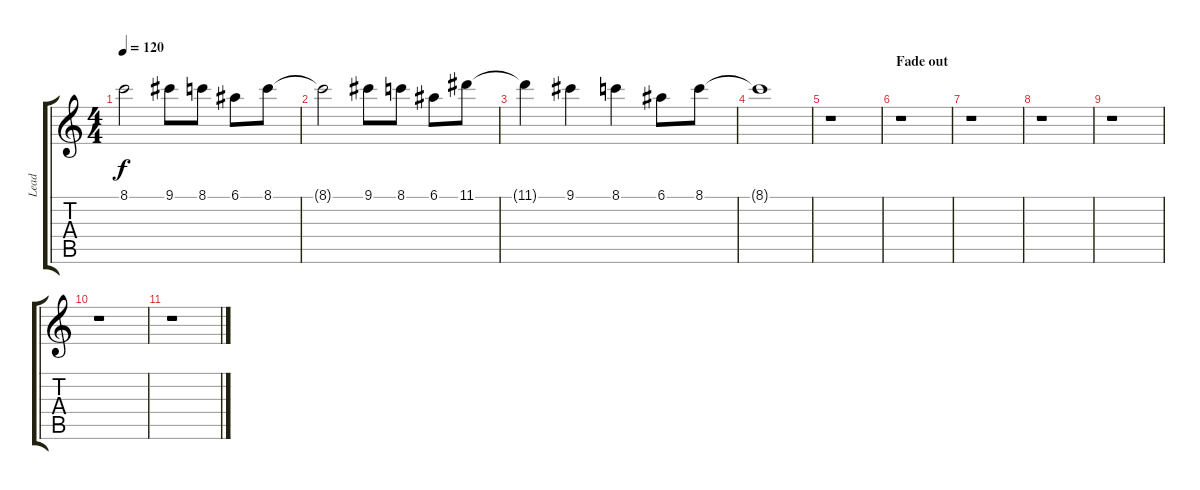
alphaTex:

\track ("Lead" "Lead") {instrument distortionguitar}
\staff {score tabs}
\tuning (E4 B3 G3 D3 A2 E2) {hide}
\ts (4 4)
\tempo 120
\clef g2
\ks c
8.1.2{dy f} 9.1.8 8.1.8 6.1.8 8.1.8 |
8.1{t}.2 9.1.8 8.1.8 6.1.8 11.1.8 |
11.1{t}.4 9.1.4 8.1.4 6.1.8 8.1.8 |
8.1{t}.1 |
r.1 |
\section ("" "Fade out")
r.1 |
r.1 |
r.1 |
r.1 |
r.1 |
r.1
